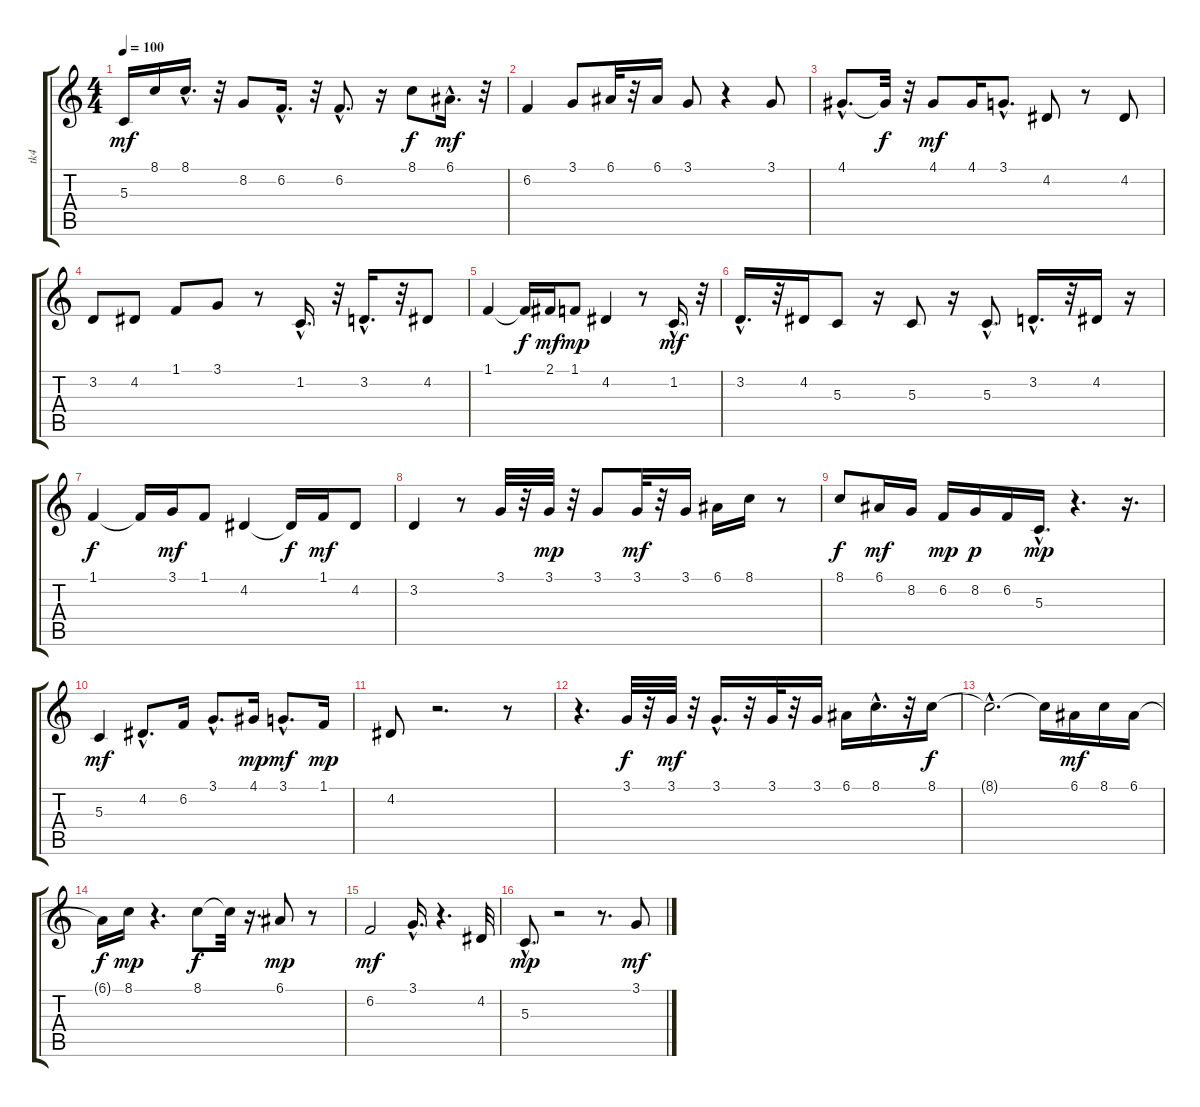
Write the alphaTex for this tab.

\track ("tk4" "tk4") {instrument acousticgrandpiano}
\staff {score tabs}
\tuning (E4 B3 G3 D3 A2 E2) {hide}
\ts (4 4)
\tempo 100
\clef g2
\ks c
5.3.16{dy mf} 8.1.16 8.1{hac}.16{d} r.32 8.2.8 6.2{hac}.16{d} r.32 6.2{hac}.8{d} r.16 8.1.8{dy f} 6.1{hac}.16{d dy mf} r.32 |
6.2.4 3.1.8 6.1.32 r.32 6.1.16 3.1.8 r.4 3.1.8 |
4.1{hac}.8{d} 4.1{t}.32{dy f} r.32 4.1.8{dy mf} 4.1.16 3.1{hac}.8{d} 4.2.8 r.8 4.2.8 |
3.2.8 4.2.8 1.1.8 3.1.8 r.8 1.2{hac}.16{d} r.32 3.2{hac}.16{d} r.32 4.2.8 |
1.1.4 1.1{t}.16{dy f} 2.1.16{dy mf} 1.1.8{dy mp} 4.2.4 r.8 1.2{hac}.16{d dy mf} r.32 |
3.2{hac}.16{d} r.32 4.2.16 5.3.8 r.16 5.3.8 r.16 5.3{hac}.8{d} 3.2{hac}.16{d} r.32 4.2.16 r.16 |
1.1.4{dy f} 1.1{t}.16 3.1.16{dy mf} 1.1.8 4.2.4 4.2{t}.16{dy f} 1.1.16{dy mf} 4.2.8 |
3.2.4 r.8 3.1.32 r.32 3.1.32{dy mp} r.32 3.1.8 3.1.32{dy mf} r.32 3.1.16 6.1.16 8.1.16 r.8 |
8.1.8{dy f} 6.1.16{dy mf} 8.2.16 6.2.16{dy mp} 8.2.16{dy p} 6.2.16 5.3{hac}.16{d dy mp} r.4{d} r.16{d} |
5.3.4{dy mf} 4.2{hac}.8{d} 6.2.16 3.1{hac}.8{d} 4.1.16{dy mp} 3.1{hac}.8{d dy mf} 1.1.16{dy mp} |
4.2.8 r.2{d} r.8 |
r.4{d} 3.1.32{dy f} r.32 3.1.32{dy mf} r.32 3.1{hac}.16{d} r.32 3.1.32 r.32 3.1.16 6.1.16 8.1{hac}.16{d} r.32 8.1.16{dy f} |
8.1{hac t}.2{d} 8.1{t}.16 6.1.16{dy mf} 8.1.16 6.1.16 |
6.1{t}.16{dy f} 8.1.16{dy mp} r.4{d} 8.1.8{dy f} 8.1{t}.32 r.16{d} 6.1.8{dy mp} r.8 |
6.2.2{dy mf} 3.1{hac}.16{d} r.4{d} 4.2.32 |
5.3{hac}.8{d dy mp} r.2 r.8{d} 3.1.8{dy mf}
